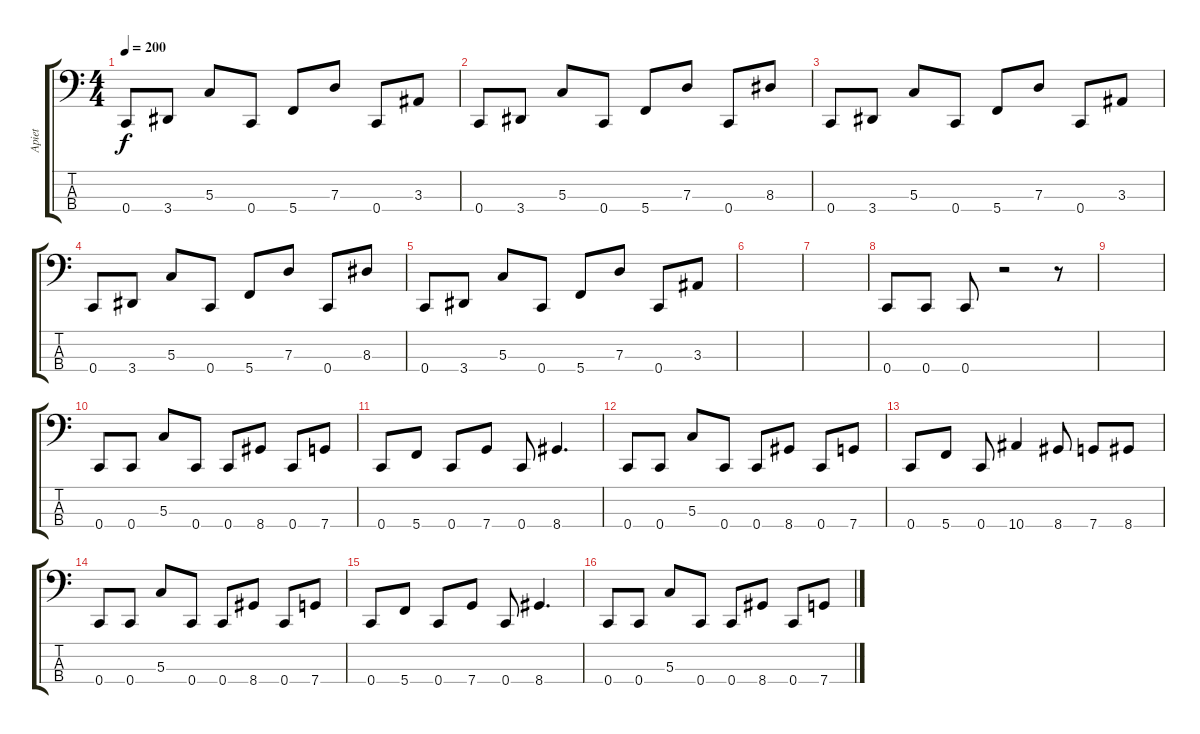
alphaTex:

\track ("Apiet" "Apiet") {instrument electricbasspick}
\staff {score tabs}
\tuning (F2 C2 G1 C1) {hide}
\ts (4 4)
\tempo 200
\clef f4
\ks c
0.4.8{dy f} 3.4.8 5.3.8 0.4.8 5.4.8 7.3.8 0.4.8 3.3.8 |
0.4.8 3.4.8 5.3.8 0.4.8 5.4.8 7.3.8 0.4.8 8.3.8 |
0.4.8 3.4.8 5.3.8 0.4.8 5.4.8 7.3.8 0.4.8 3.3.8 |
0.4.8 3.4.8 5.3.8 0.4.8 5.4.8 7.3.8 0.4.8 8.3.8 |
0.4.8 3.4.8 5.3.8 0.4.8 5.4.8 7.3.8 0.4.8 3.3.8 |
|
|
0.4.8 0.4.8 0.4.8 r.2 r.8 |
|
0.4.8 0.4.8 5.3.8 0.4.8 0.4.8 8.4.8 0.4.8 7.4.8 |
0.4.8 5.4.8 0.4.8 7.4.8 0.4.8 8.4.4{d} |
0.4.8 0.4.8 5.3.8 0.4.8 0.4.8 8.4.8 0.4.8 7.4.8 |
0.4.8 5.4.8 0.4.8 10.4.4 8.4.8 7.4.8 8.4.8 |
0.4.8 0.4.8 5.3.8 0.4.8 0.4.8 8.4.8 0.4.8 7.4.8 |
0.4.8 5.4.8 0.4.8 7.4.8 0.4.8 8.4.4{d} |
0.4.8 0.4.8 5.3.8 0.4.8 0.4.8 8.4.8 0.4.8 7.4.8
